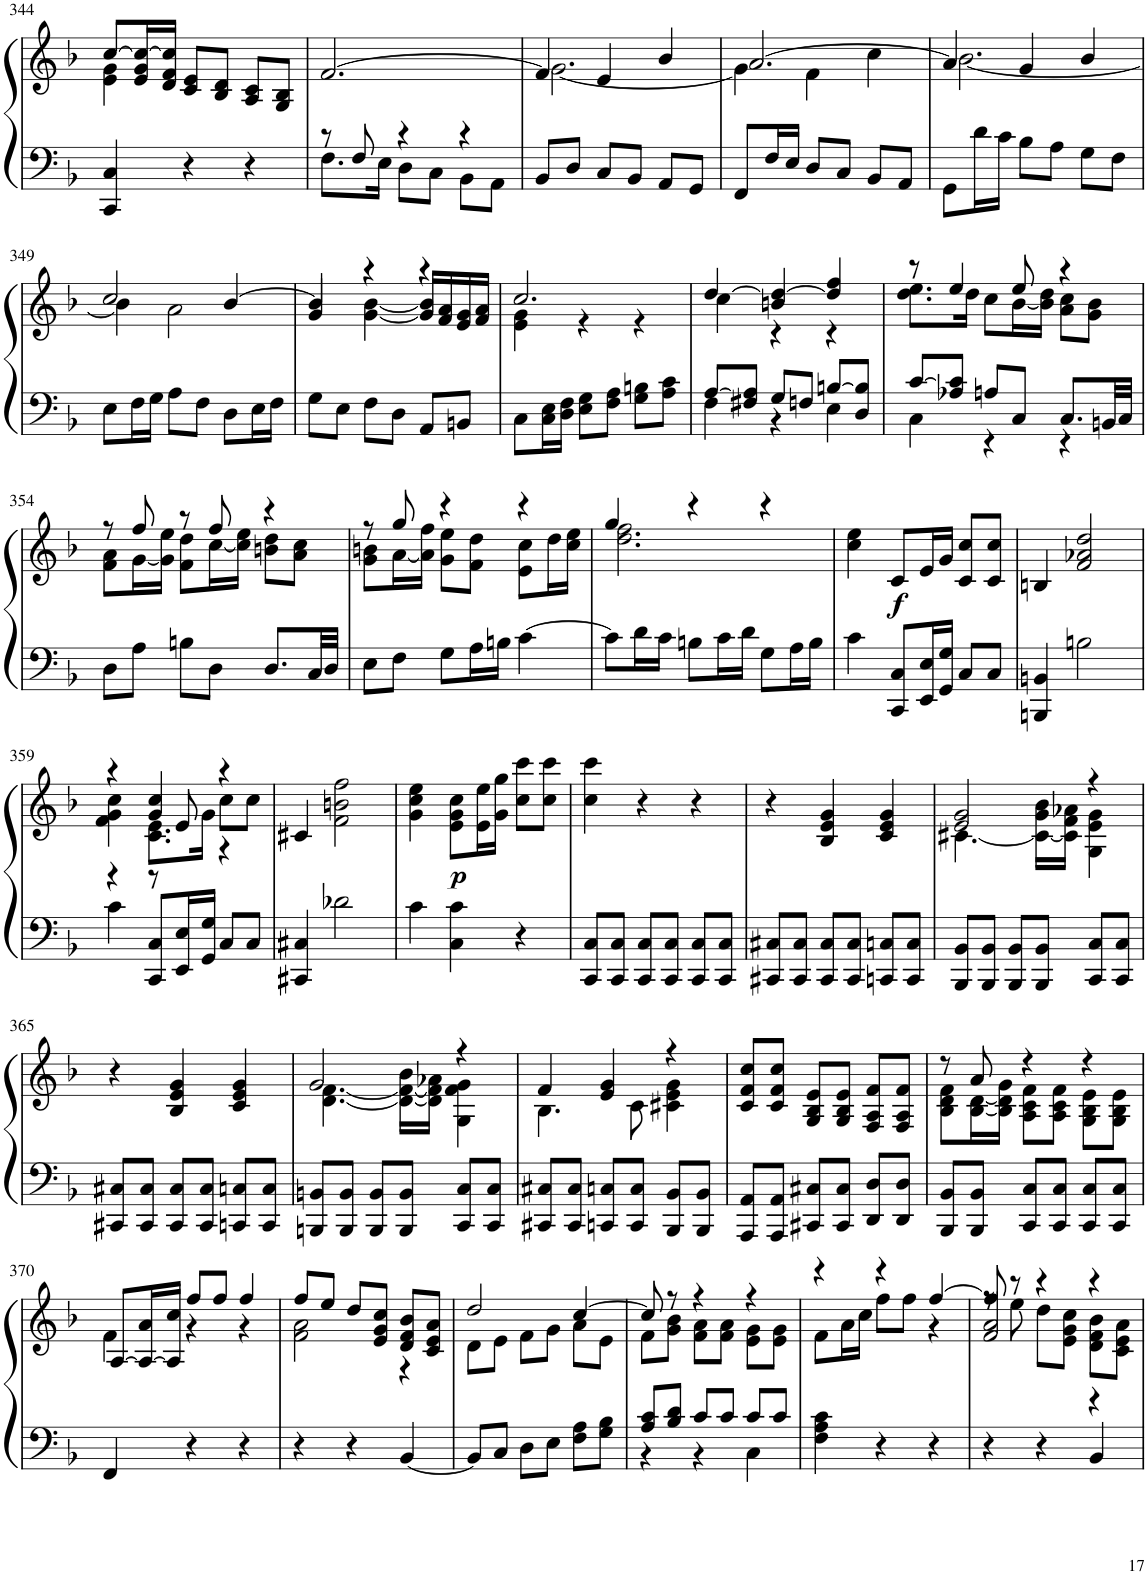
**kern	**kern	**dynam
*part1	*part1	*part1
*staff2	*staff1	*staff1/2
*I"Piano	*	*
*I'Pia.	*	*
!!LO:PB:g=z
*clefF4	*clefG2	*
*k[b-]	*k[b-]	*
*M3/4	*M3/4	*
=344	=344	=344
*	*^	*
4CC/ 4C/	[8cc/L	4e\ 4g\	.
.	16e/ 16g/ 16cc/_L	.	.
.	16d/ 16f/ 16cc/]JJ	.	.
4r	8c/ 8e/L	4ryy	.
.	8B-/ 8d/J	.	.
4r	8A/ 8c/L	4ryy	.
.	8G/ 8B-/J	.	.
*	*v	*v	*
=345	=345	=345
*^	*	*
8r	8.F\L	[2.f/	.
8F/	.	.	.
.	16E\Jk	.	.
4r	8D\L	.	.
.	8C\J	.	.
4r	8BB-\L	.	.
.	8AA\J	.	.
*v	*v	*	*
=346	=346	=346
*	*^	*
8BB-/L	4f/]	[2.g\	.
8D/J	.	.	.
8C/L	4e/	.	.
8BB-/J	.	.	.
8AA/L	4b-/	.	.
8GG/J	.	.	.
=347	=347	=347	=347
8FF/L	[2.a/	4g\]	.
16F/L	.	.	.
16E/JJ	.	.	.
8D/L	.	4f\	.
8C/J	.	.	.
8BB-/L	.	4cc\	.
8AA/J	.	.	.
=348	=348	=348	=348
8GG\L	4a/]	[2.b-\	.
16d\L	.	.	.
16c\JJ	.	.	.
8B-\L	4g/	.	.
8A\J	.	.	.
8G\L	4b-/	.	.
8F\J	.	.	.
!!LO:LB:g=z	!!
=349	=349	=349	=349
8E\L	2cc/	4b-\]	.
16F\L	.	.	.
16G\JJ	.	.	.
8A\L	.	2a\	.
8F\J	.	.	.
8D\L	[4b-/	.	.
16E\L	.	.	.
16F\JJ	.	.	.
=350	=350	=350	=350
8G\L	4b-/]	4g/	.
8E\J	.	.	.
8F\L	4r	[4g\ [4b-\	.
8D\J	.	.	.
8AA/L	4r	16g/] 16b-/]LL	.
.	.	16f/ 16a/	.
8BBn/J	.	16e/ 16g/	.
.	.	16f/ 16a/JJ	.
=351	=351	=351	=351
8C\L	2.cc/	4e\ 4g\	.
16C\ 16E\L	.	.	.
16D\ 16F\JJ	.	.	.
8E\ 8G\L	.	4r	.
8F\ 8A\J	.	.	.
8G\ 8Bn\L	.	4r	.
8A\ 8c\J	.	.	.
=352	=352	=352	=352
*^	*	*	*
[8A/L	4F\	[4dd/	4cc\	.
8F#X/ 8A/]J	.	.	.	.
8G/L	4r	4bn/ 4dd/_	4r	.
8Fn/J	.	.	.	.
[8Bn/L	4E\	4dd/] 4ff/	4r	.
8D/ 8B/]J	.	.	.	.
=353	=353	=353	=353	=353
[8c/L	4C\	8r	8.dd\ 8.ee\L	.
8A-X/ 8c/]J	.	4ee/	.	.
.	.	.	16dd\Jk	.
8An/L	4r	.	8cc\L	.
8C/J	.	8ee/	[16b-\L	.
.	.	.	16b-\] 16dd\JJ	.
8.C/L	4r	4r	8a\ 8cc\L	.
.	.	.	8g\ 8b-\J	.
32BBn/LL	.	.	.	.
32C/JJJ	.	.	.	.
*v	*v	*	*	*
!!LO:LB:g=z	!!
=354	=354	=354	=354
8D\L	8r	8f\ 8a\L	.
8A\J	8ff/	[16g\L	.
.	.	16g\] 16ee\JJ	.
8Bn\L	8r	8f\ 8dd\L	.
8D\J	8ff/	[16cc\L	.
.	.	16cc\] 16ee\JJ	.
8.D/L	4r	8bn\ 8dd\L	.
.	.	8a\ 8cc\J	.
32C/LL	.	.	.
32D/JJJ	.	.	.
=355	=355	=355	=355
8E\L	8r	8g\ 8bn\L	.
8F\J	8gg/	[16a\L	.
.	.	16a\] 16ff\JJ	.
8G\L	4r	8g\ 8ee\L	.
16A\L	.	8f\ 8dd\J	.
16Bn\JJ	.	.	.
[4c\	4r	8e\ 8cc\L	.
.	.	16dd\L	.
.	.	16cc\ 16ee\JJ	.
=356	=356	=356	=356
8c\L]	4gg/	2.dd\ 2.ff\	.
16d\L	.	.	.
16c\JJ	.	.	.
8Bn\L	4r	.	.
16c\L	.	.	.
16d\JJ	.	.	.
8G\L	4r	.	.
16A\L	.	.	.
16B\JJ	.	.	.
*	*v	*v	*
=357	=357	=357
4c\	4cc\ 4ee\	.
!	!	!LO:DY:b
8CC/ 8C/L	8c/L	f
16EE/ 16E/L	16e/L	.
16GG/ 16G/JJ	16g/JJ	.
8C/L	8c/ 8cc/L	.
8C/J	8c/ 8cc/J	.
=358	=358	=358
4BBBn/ 4BBn/	4Bn/	.
2Bn\	2f/ 2a-X/ 2dd/	.
!!LO:LB:g=z
=359	=359	=359
*	*^	*
*	*	*^	*
4c\	4r	4f\ 4g\ 4cc\	4r	.
8CC/ 8C/L	4g/ 4cc/	8.c\ 8.e\L	8r	.
16EE/ 16E/L	.	.	8e/	.
16GG/ 16G/JJ	.	16g\Jk	.	.
8C/L	4r	8cc\L	4r	.
8C/J	.	8cc\J	.	.
*	*v	*v	*v	*
=360	=360	=360
4CC#X/ 4C#X/	4c#X/	.
2d-X\	2f\ 2bn\ 2ff\	.
=361	=361	=361
4c\	4g\ 4cc\ 4ee\	.
!	!	!LO:DY:b
4C\ 4c\	8e\ 8g\ 8cc\L	p
.	16e\ 16ee\L	.
.	16g\ 16gg\JJ	.
4r	8cc\ 8ccc\L	.
.	8cc\ 8ccc\J	.
=362	=362	=362
8CC/ 8C/L	4cc\ 4ccc\	.
8CC/ 8C/J	.	.
8CC/ 8C/L	4r	.
8CC/ 8C/J	.	.
8CC/ 8C/L	4r	.
8CC/ 8C/J	.	.
=363	=363	=363
8CC#X/ 8C#X/L	4r	.
8CC#/ 8C#/J	.	.
8CC#/ 8C#/L	4B-/ 4e/ 4g/	.
8CC#/ 8C#/J	.	.
8CCn/ 8Cn/L	4c/ 4e/ 4g/	.
8CC/ 8C/J	.	.
=364	=364	=364
*	*^	*
8BBB-/ 8BB-/L	2e/ 2g/	[4.c#X\	.
8BBB-/ 8BB-/J	.	.	.
8BBB-/ 8BB-/L	.	.	.
8BBB-/ 8BB-/J	.	16c#\_ 16g\ 16b-\LL	.
.	.	16c#\] 16f\ 16a-X\JJ	.
8CC/ 8C/L	4r	4G\ 4e\ 4g\	.
8CC/ 8C/J	.	.	.
*	*v	*v	*
!!LO:LB:g=z
=365	=365	=365
8CC#X/ 8C#X/L	4r	.
8CC#/ 8C#/J	.	.
8CC#/ 8C#/L	4B-/ 4e/ 4g/	.
8CC#/ 8C#/J	.	.
8CCn/ 8Cn/L	4c/ 4e/ 4g/	.
8CC/ 8C/J	.	.
=366	=366	=366
*	*^	*
8BBBn/ 8BBn/L	2g/	[4.d\ [4.f\	.
8BBB/ 8BB/J	.	.	.
8BBB/ 8BB/L	.	.	.
8BBB/ 8BB/J	.	16d\_ 16f\_ 16b-\LL	.
.	.	16d\] 16f\] 16a-X\JJ	.
8CC/ 8C/L	4r	4G\ 4f\ 4g\	.
8CC/ 8C/J	.	.	.
=367	=367	=367	=367
8CC#X/ 8C#X/L	4f/	4.B-\	.
8CC#/ 8C#/J	.	.	.
8CCn/ 8Cn/L	4e/ 4g/	.	.
8CC/ 8C/J	.	8c\	.
8BBB-/ 8BB-/L	4r	4c#X\ 4e\ 4g\	.
8BBB-/ 8BB-/J	.	.	.
*	*v	*v	*
=368	=368	=368
8AAA/ 8AA/L	8c/ 8f/ 8cc/L	.
8AAA/ 8AA/J	8c/ 8f/ 8cc/J	.
8CC#X/ 8C#X/L	8G/ 8B-/ 8e/L	.
8CC#/ 8C#/J	8G/ 8B-/ 8e/J	.
8DD/ 8D/L	8F/ 8A/ 8f/L	.
8DD/ 8D/J	8F/ 8A/ 8f/J	.
=369	=369	=369
*	*^	*
8BBB-/ 8BB-/L	8r	8B-\ 8d\ 8f\L	.
8BBB-/ 8BB-/J	8a/	[16B-\ [16d\L	.
.	.	16B-\] 16d\] 16g\JJ	.
8CC/ 8C/L	4r	8A\ 8c\ 8f\L	.
8CC/ 8C/J	.	8A\ 8c\ 8f\J	.
8CC/ 8C/L	4r	8G\ 8B-\ 8e\L	.
8CC/ 8C/J	.	8G\ 8B-\ 8e\J	.
!!LO:LB:g=z	!!
=370	=370	=370	=370
4FF/	[8A/L	4f\	.
.	16A/_ 16a/L	.	.
.	16A/] 16cc/JJ	.	.
4r	8ff/L	4r	.
.	8ff/J	.	.
4r	4ff/	4r	.
=371	=371	=371	=371
4r	8ff/L	2f\ 2a\	.
.	8ee/J	.	.
4r	8dd/L	.	.
.	8e/ 8g/ 8cc/J	.	.
[4BB-/	8d/ 8f/ 8b-/L	4r	.
.	8c/ 8e/ 8a/J	.	.
=372	=372	=372	=372
8BB-/L]	2dd/	8d\L	.
8C/J	.	8e\J	.
8D\L	.	8f\L	.
8E\J	.	8g\J	.
8F\ 8A\L	[4cc/	8a\L	.
8G\ 8B-\J	.	8e\J	.
=373	=373	=373	=373
*^	*	*	*
8A/ 8c/L	4r	8cc/]	8f\L	.
8B-/ 8d/J	.	8r	8g\ 8b-\J	.
8c/L	4r	4r	8f\ 8a\L	.
8c/J	.	.	8f\ 8a\J	.
8c/L	4C\	4r	8e\ 8g\L	.
8c/J	.	.	8e\ 8g\J	.
*v	*v	*	*	*
=374	=374	=374	=374
4F\ 4A\ 4c\	4r	8f\L	.
.	.	16a\L	.
.	.	16cc\JJ	.
4r	4r	8ff\L	.
.	.	8ff\J	.
4r	[4ff/	4r	.
=375	=375	=375	=375
*	*	*^	*
4r	8ff/]	8r	2f/ 2a/	.
.	8r	8ee\	.	.
4r	4r	8dd\L	.	.
.	.	8e\ 8g\ 8cc\J	.	.
4BB-/	4r	8d\ 8f\ 8b-\L	4r	.
.	.	8c\ 8e\ 8a\J	.	.
*	*v	*v	*v	*
=	=	=
*-	*-	*-
